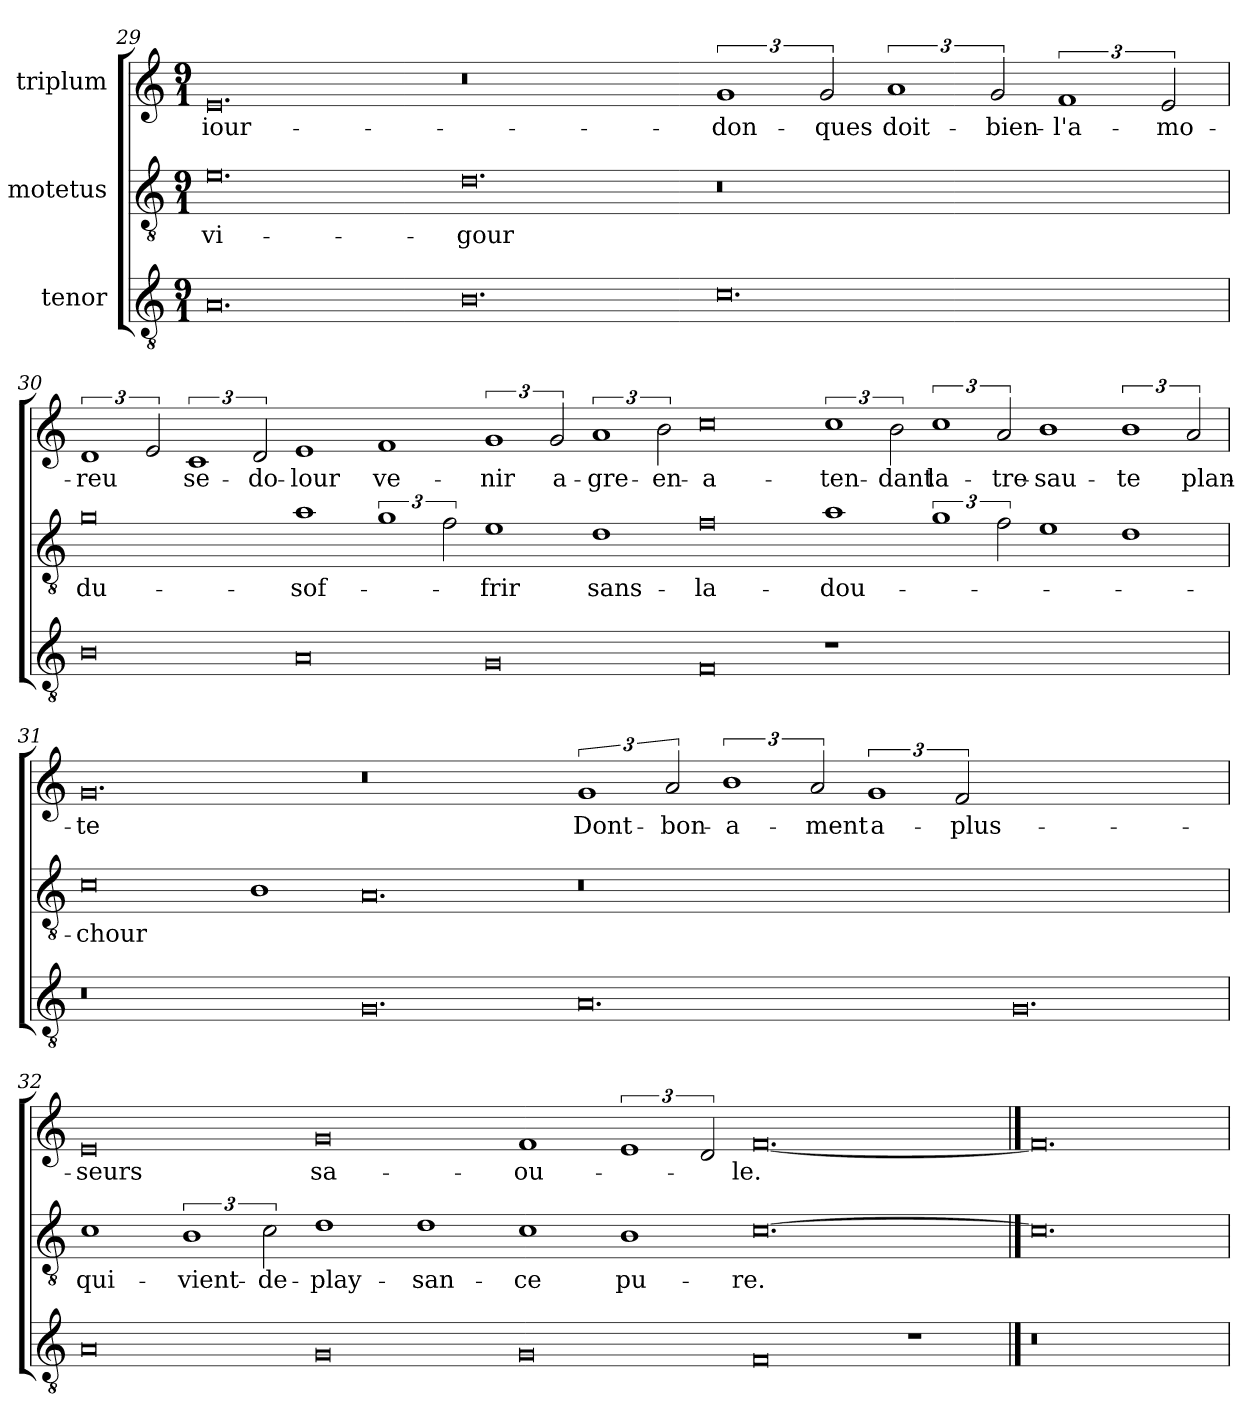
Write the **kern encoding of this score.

**kern	**kern	**text	**kern	**text
*part3	*part2	*part2	*part1	*part1
*staff3	*staff2	*staff2	*staff1	*staff1
*I"tenor	*I"motetus	*	*I"triplum	*
*clefGv2	*clefGv2	*	*clefG2	*
*k[]	*k[]	*	*k[]	*
*C:	*C:	*	*C:	*
*M9/1	*M9/1	*	*M9/1	*
=29	=29	=29	=29	=29
0.A/	0.e\	vi-	0.e/	iour-
0.B\	0.d\	-gour	0.r	.
0.c\	0.r	.	3%2g/	don-
.	.	.	3g/	-ques
.	.	.	3%2a/	doit-
.	.	.	3g/	bien-
.	.	.	3%2f/	l'a-
.	.	.	3e/	-mo-
!!LO:PB:g=z
=30	=30	=30	=30	=30
0B\	0g\	du-	3%2d/	-reu
.	.	.	3e/	.
.	.	.	3%2c/	se-
.	.	.	3d/	do-
0A/	1a\	sof-	1e/	-lour
.	3%2g\	.	1f/	ve-
.	3f\	.	.	.
0G/	1e\	-frir	3%2g/	-nir
.	.	.	3g/	a-
.	1d\	sans-	3%2a/	gre-
.	.	.	3b\	en-
0F/	0f\	la-	0cc\	a-
1r	1a\	dou-	3%2cc\	-ten-
.	.	.	3b\	-dant
0.ryy	3%2g\	.	3%2cc\	la-
.	3f\	.	3a/	tre-
.	1e\	.	1b\	-sau-
.	1d\	.	3%2b\	-te
.	.	.	3a/	plan-
=31	=31	=31	=31	=31
0.r	0c\	-chour	0.g/	-te
.	1B\	.	.	.
0.G/	0.A/	.	0.r	.
0.A/	0.r	.	3%2g/	Dont-
.	.	.	3a/	bon-
.	.	.	3%2b\	-a-
.	.	.	3a/	-ment
.	.	.	3%2g/	a-
.	.	.	3f/	plus-
0.G/	0.ryy	.	0.ryy	.
=32	=32	=32	=32	=32
0A/	1c\	qui-	0e/	-seurs
.	3%2B\	vient-	.	.
.	3c\	de-	.	.
0G/	1d\	play-	0g/	sa-
.	1d\	-san-	.	.
0G/	1c\	-ce	1f/	-ou-
.	1B\	pu-	3%2e/	.
.	.	.	3d/	.
0F/	[0.c\	-re.	[0.f/	-le.
1r	.	.	.	.
==33	==33	==33	==33	==33
0.r	0.c\]	.	0.f/]	.
=	=	=	=	=
*-	*-	*-	*-	*-
